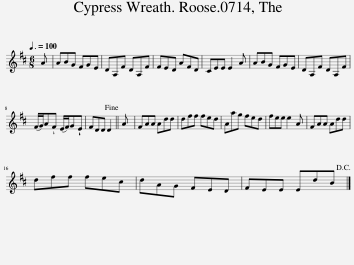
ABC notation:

X:1
L:1/8
Q:3/8=100
M:6/8
I:linebreak $
K:D
V:1 treble
V:1
 A | ABG FGE | DA,F DA,F | FED AFD | CEE E2 A | %5
 ABG FGE | DA,F DA,F |$ (F/G/)A!wedge!F (E/F/)G!wedge!E | FDD D2!fine! || A | %10
 FAA Add | dff fed | Aag fed | fee e2 A | FAA Add |$ %15
 dff fec | dAG FED | FEE EdB!D.C.! |] %18
